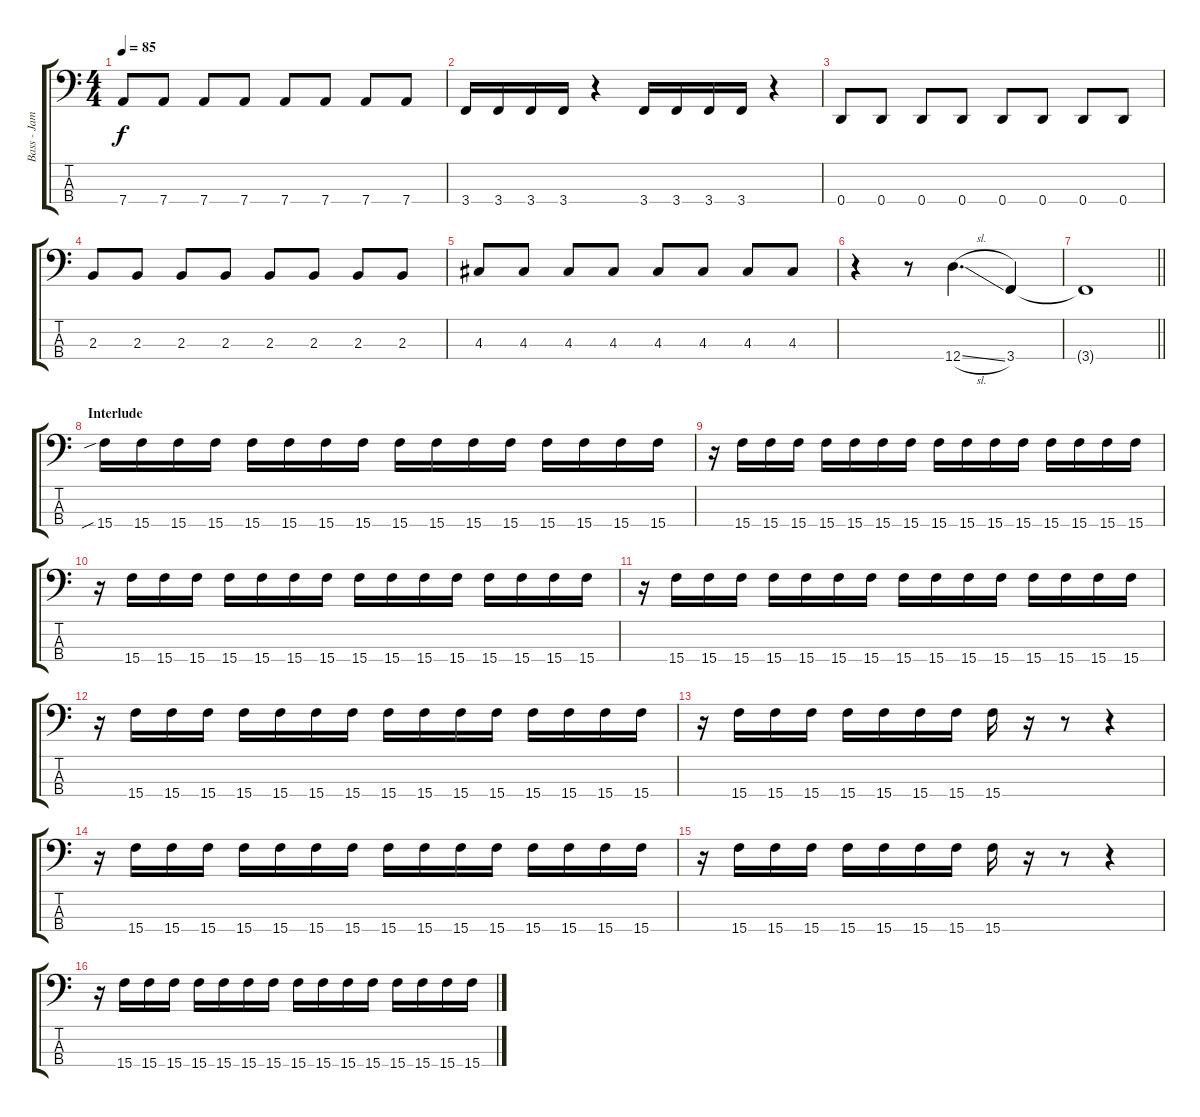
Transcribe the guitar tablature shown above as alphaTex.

\track ("Bass - James Johnston" "Bass - Jam") {instrument electricbassfinger}
\staff {score tabs}
\tuning (G2 D2 A1 D1) {hide}
\ts (4 4)
\tempo 85
\clef f4
\ks c
7.4.8{dy f} 7.4.8 7.4.8 7.4.8 7.4.8 7.4.8 7.4.8 7.4.8 |
3.4.16 3.4.16 3.4.16 3.4.16 r.4 3.4.16 3.4.16 3.4.16 3.4.16 r.4 |
0.4.8 0.4.8 0.4.8 0.4.8 0.4.8 0.4.8 0.4.8 0.4.8 |
2.3.8 2.3.8 2.3.8 2.3.8 2.3.8 2.3.8 2.3.8 2.3.8 |
4.3.8 4.3.8 4.3.8 4.3.8 4.3.8 4.3.8 4.3.8 4.3.8 |
r.4 r.8 12.4{sl}.4{d} 3.4.4 |
\barLineRight lightlight
3.4{t}.1 |
\section ("" "Interlude")
15.4{sib}.16{volume 11} 15.4.16 15.4.16 15.4.16 15.4.16 15.4.16 15.4.16 15.4.16 15.4.16 15.4.16 15.4.16 15.4.16 15.4.16 15.4.16 15.4.16 15.4.16 |
r.16 15.4.16 15.4.16 15.4.16 15.4.16 15.4.16 15.4.16 15.4.16 15.4.16 15.4.16 15.4.16 15.4.16 15.4.16 15.4.16 15.4.16 15.4.16 |
r.16 15.4.16 15.4.16 15.4.16 15.4.16 15.4.16 15.4.16 15.4.16 15.4.16 15.4.16 15.4.16 15.4.16 15.4.16 15.4.16 15.4.16 15.4.16 |
r.16 15.4.16 15.4.16 15.4.16 15.4.16 15.4.16 15.4.16 15.4.16 15.4.16 15.4.16 15.4.16 15.4.16 15.4.16 15.4.16 15.4.16 15.4.16 |
r.16 15.4.16 15.4.16 15.4.16 15.4.16 15.4.16 15.4.16 15.4.16 15.4.16 15.4.16 15.4.16 15.4.16 15.4.16 15.4.16 15.4.16 15.4.16 |
r.16 15.4.16 15.4.16 15.4.16 15.4.16 15.4.16 15.4.16 15.4.16 15.4.16 r.16 r.8 r.4 |
r.16 15.4.16 15.4.16 15.4.16 15.4.16 15.4.16 15.4.16 15.4.16 15.4.16 15.4.16 15.4.16 15.4.16 15.4.16 15.4.16 15.4.16 15.4.16 |
r.16 15.4.16 15.4.16 15.4.16 15.4.16 15.4.16 15.4.16 15.4.16 15.4.16 r.16 r.8 r.4 |
r.16 15.4.16 15.4.16 15.4.16 15.4.16 15.4.16 15.4.16 15.4.16 15.4.16 15.4.16 15.4.16 15.4.16 15.4.16 15.4.16 15.4.16 15.4.16
